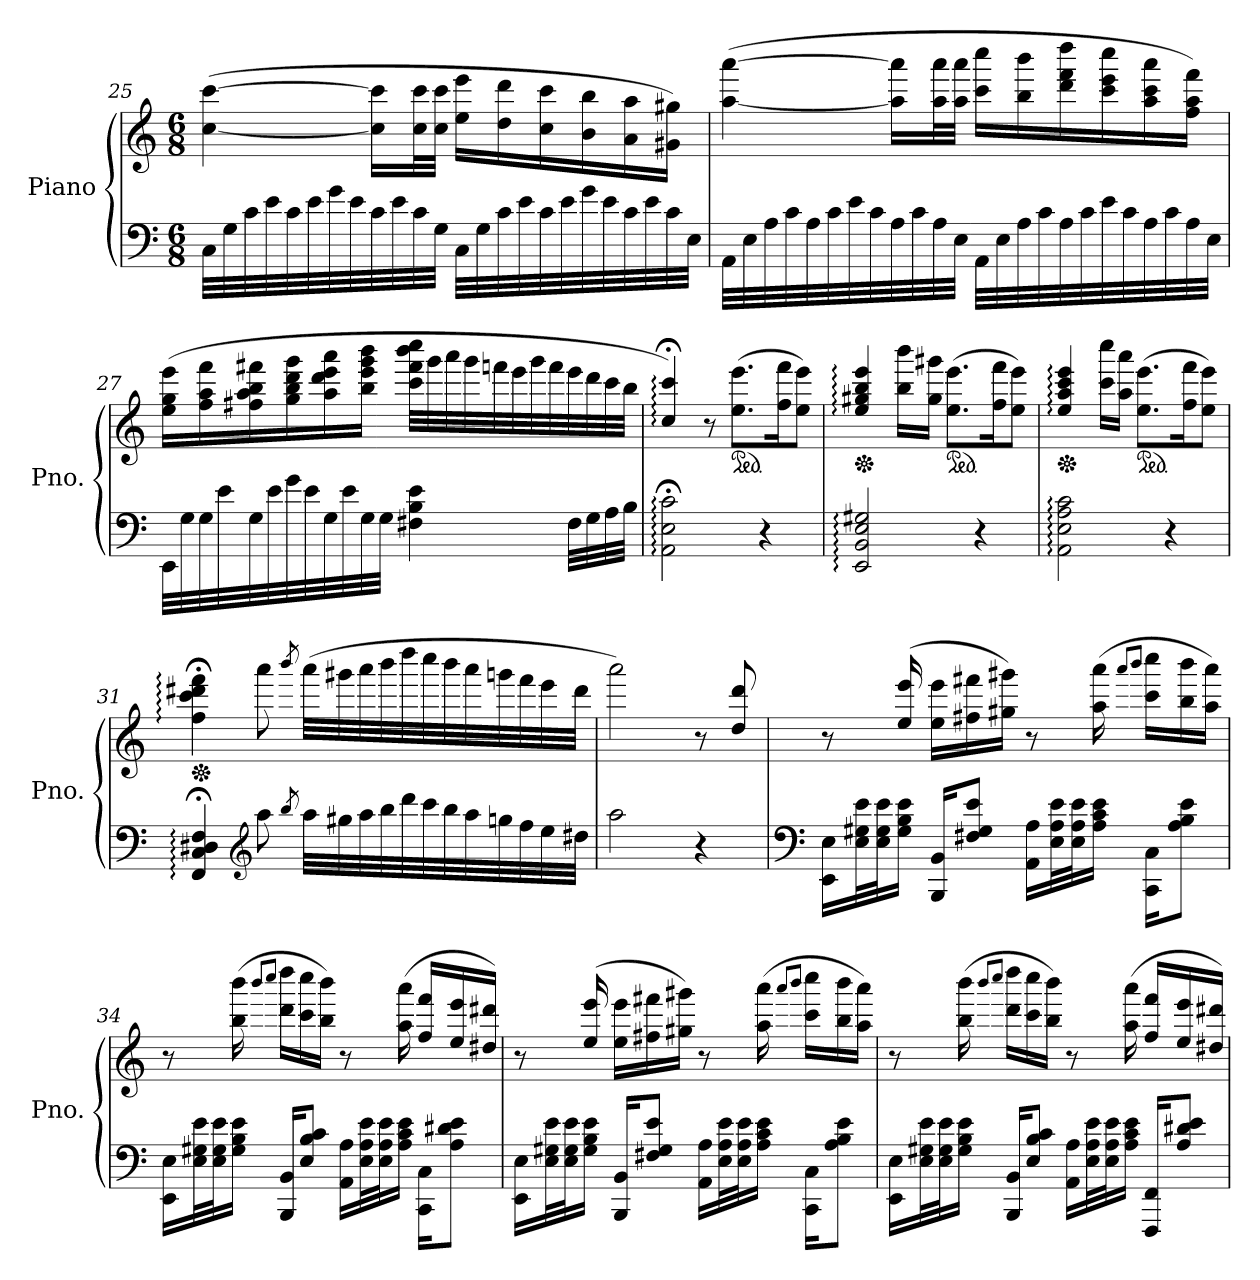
**kern	**kern
*part1	*part1
*staff2	*staff1
*I"Piano	*
*I'Pno.	*
!!LO:LB:g=z
*clefF4	*clefG2
*k[]	*k[]
*M6/8	*M6/8
=25	=25
32C\LLL	(>[4cc\ [4ccc\
32G\	.
32c\	.
32e\	.
32c\	.
32e\	.
32g\	.
32e\	.
32c\	16cc\] 16ccc\]LL
32e\	.
32c\	32cc\ 32ccc\L
32G\JJJ	32cc\ 32ccc\JJJ
32C\LLL	16ee\ 16eee\LL
32G\	.
32c\	16dd\ 16ddd\
32e\	.
32c\	16cc\ 16ccc\
32e\	.
32g\	16b\ 16bb\
32e\	.
32c\	16a\ 16aa\
32e\	.
32c\	16g#X\ 16gg#X\JJ)
32E\JJJ	.
!!LO:LB:g=z
=26	=26
32AA\LLL	(>[4aa\ [4aaa\
32E\	.
32A\	.
32c\	.
32A\	.
32c\	.
32e\	.
32c\	.
32A\	16aa\] 16aaa\]LL
32c\	.
32A\	32aa\ 32aaa\L
32E\JJJ	32aa\ 32aaa\JJJ
32AA\LLL	16ccc\ 16cccc\LL
32E\	.
32A\	16bb\ 16bbb\
32c\	.
32A\	16ddd\ 16fff\ 16dddd\
32c\	.
32e\	16ccc\ 16eee\ 16cccc\
32c\	.
32A\	16aa\ 16ccc\ 16aaa\
32c\	.
32A\	16ff\ 16aa\ 16fff\JJ)
32E\JJJ	.
!!LO:LB:g=z
=27	=27
32EE\LLL	(16ee\ 16gg\ 16eee\LL
32G\	.
32G\	16ff\ 16aa\ 16fff\
32e\	.
32G\	16ff#X\ 16aa\ 16bb\ 16fff#X\
32e\	.
32g\	16gg\ 16bb\ 16ddd\ 16ggg\
32e\	.
32G\	16aa\ 16ddd\ 16eee\ 16aaa\
32e\	.
32G\	16bb\ 16eee\ 16ggg\ 16bbb\JJ
32G\JJJ	.
4F#X\ 4B\ 4e\	32ccc\ 32fff#\ 32bbb\ 32cccc\LLL
.	32ggg\
.	32aaa\
.	32ggg\
.	32fffn\
.	32eee\
.	32ggg\
.	32fff\
32F#\LLL	32eee\
32G\	32ddd\
32A\	32ccc\
32B\JJJ	32bb\JJJ
=28	=28
2AA\;<: 2E\;<: 2c\;<:	4cc/;<: 4ccc/;<:)
.	8r
*	*ped
.	(8.ee\ 8.eee\L
4r	.
.	16ff\ 16fff\K
.	8ee\ 8eee\J)
=29	=29
*	*Xped
2EE/: 2BB/: 2E/: 2G#X/:	4ee/: 4gg#X/: 4bb/: 4eee/:
.	16bb\ 16bbb\LL
.	16gg#\ 16ggg#X\JJ
*	*ped
.	(8.ee\ 8.eee\L
4r	.
.	16ff\ 16fff\K
.	8ee\ 8eee\J)
!!LO:PB:g=z
=30	=30
*	*Xped
2AA\: 2E\: 2A\: 2c\:	4ee/: 4aa/: 4ccc/: 4eee/:
.	16ccc\ 16cccc\LL
.	16aa\ 16aaa\JJ
*	*ped
.	(8.ee\ 8.eee\L
4r	.
.	16ff\ 16fff\K
.	8ee\ 8eee\J)
=31	=31
*	*Xped
4FF/;<: 4C/;<: 4D#X/;<: 4F/;<:	4ff\;<: 4ccc\;<: 4ddd#X\;<: 4fff\;<:
*clefG2	*
8aa\	8aaa\
8qbb/	8qbbb/
32aa\LLL	(32aaa\LLL
32gg#X\	32ggg#X\
32aa\	32aaa\
32bb\	32bbb\
32ddd\	32dddd\
32ccc\	32cccc\
32bb\	32bbb\
32aa\	32aaa\
32ggn\	32gggn\
32ff\	32fff\
32ee\	32eee\
32dd#X\JJJ	32ddd#\JJJ
=32	=32
2aa\	2aaa\)
4r	8r
.	8dd/ 8ddd/
!!LO:LB:g=z
=33	=33
*clefF4	*
16EE\ 16E\LL	8r
32E\ 32G#X\ 32e\L	.
32E\ 32G#\ 32e\J	.
16G#\ 16B\ 16e\JJ	(16ee/ 16eee/
16BBB/ 16BB/KL	16ee\ 16eee\LL
8F#X/ 8G#/ 8e/J	16ff#X\ 16fff#X\
.	16gg#X\ 16ggg#X\JJ)
16AA\ 16A\LL	8r
32E\ 32A\ 32e\L	.
32E\ 32A\ 32e\J	.
16A\ 16c\ 16e\JJ	(16aa\ 16aaa\
.	8qaaa/L
.	8qbbb/J
16CC\ 16C\KL	16ccc\ 16cccc\LL
8A\ 8B\ 8e\J	16bb\ 16bbb\
.	16aa\ 16aaa\JJ)
=34	=34
16EE\ 16E\LL	8r
32E\ 32G#X\ 32e\L	.
32E\ 32G#\ 32e\J	.
16G#\ 16B\ 16e\JJ	(16bb\ 16bbb\
.	8qbbb/L
.	8qcccc/J
16BBB/ 16BB/KL	16ddd\ 16dddd\LL
8E/ 8B/ 8c/J	16ccc\ 16cccc\
.	16bb\ 16bbb\JJ)
16AA\ 16A\LL	8r
32E\ 32A\ 32e\L	.
32E\ 32A\ 32e\J	.
16A\ 16c\ 16e\JJ	(16aa\ 16aaa\
16CC\ 16C\KL	16ff/ 16fff/LL
8A\ 8d#X\ 8e\J	16ee/ 16eee/
.	16dd#X/ 16ddd#X/JJ)
!!LO:LB:g=z
=35	=35
16EE\ 16E\LL	8r
32E\ 32G#X\ 32e\L	.
32E\ 32G#\ 32e\J	.
16G#\ 16B\ 16e\JJ	(16ee/ 16eee/
16BBB/ 16BB/KL	16ee\ 16eee\LL
8F#X/ 8G#/ 8e/J	16ff#X\ 16fff#X\
.	16gg#X\ 16ggg#X\JJ)
16AA\ 16A\LL	8r
32E\ 32A\ 32e\L	.
32E\ 32A\ 32e\J	.
16A\ 16c\ 16e\JJ	(16aa\ 16aaa\
.	8qaaa/L
.	8qbbb/J
16CC\ 16C\KL	16ccc\ 16cccc\LL
8A\ 8B\ 8e\J	16bb\ 16bbb\
.	16aa\ 16aaa\JJ)
=36	=36
16EE\ 16E\LL	8r
32E\ 32G#X\ 32e\L	.
32E\ 32G#\ 32e\J	.
16G#\ 16B\ 16e\JJ	(16bb\ 16bbb\
.	8qbbb/L
.	8qcccc/J
16BBB/ 16BB/KL	16ddd\ 16dddd\LL
8E/ 8B/ 8c/J	16ccc\ 16cccc\
.	16bb\ 16bbb\JJ)
16AA\ 16A\LL	8r
32E\ 32A\ 32e\L	.
32E\ 32A\ 32e\J	.
16A\ 16c\ 16e\JJ	(16aa\ 16aaa\
16FFF/ 16FF/KL	16ff/ 16fff/LL
8A/ 8d#X/ 8e/J	16ee/ 16eee/
.	16dd#X/ 16ddd#X/JJ)
=	=
*-	*-
